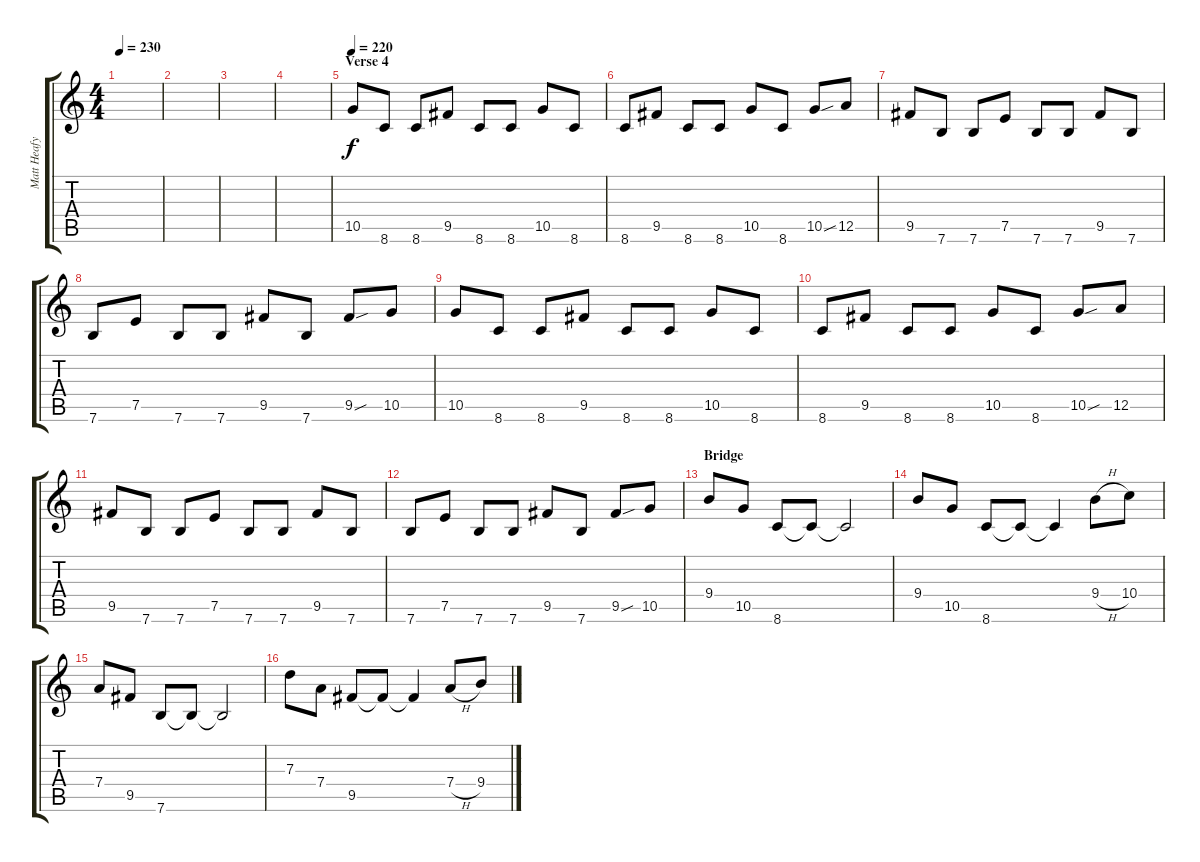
\track ("Matt Heafy Gtr. 2" "Matt Heafy") {instrument distortionguitar}
\staff {score tabs}
\tuning (E4 B3 G3 D3 A2 E2) {hide}
\ts (4 4)
\tempo 230
\clef g2
\ks c
|
|
|
|
\section ("" "Verse 4")
\tempo 220
10.5.8 8.6.8 8.6.8 9.5.8 8.6.8 8.6.8 10.5.8 8.6.8 |
8.6.8 9.5.8 8.6.8 8.6.8 10.5.8 8.6.8 10.5{sou}.8 12.5.8 |
9.5.8 7.6.8 7.6.8 7.5.8 7.6.8 7.6.8 9.5.8 7.6.8 |
7.6.8 7.5.8 7.6.8 7.6.8 9.5.8 7.6.8 9.5{sou}.8 10.5.8 |
10.5.8 8.6.8 8.6.8 9.5.8 8.6.8 8.6.8 10.5.8 8.6.8 |
8.6.8 9.5.8 8.6.8 8.6.8 10.5.8 8.6.8 10.5{sou}.8 12.5.8 |
9.5.8 7.6.8 7.6.8 7.5.8 7.6.8 7.6.8 9.5.8 7.6.8 |
7.6.8 7.5.8 7.6.8 7.6.8 9.5.8 7.6.8 9.5{sou}.8 10.5.8 |
\section ("" "Bridge")
9.4.8 10.5.8 8.6.8 8.6{t}.8 8.6{t}.2 |
9.4.8 10.5.8 8.6.8 8.6{t}.8 8.6{t}.4 9.4{h}.8 10.4.8 |
7.4.8 9.5.8 7.6.8 7.6{t}.8 7.6{t}.2 |
7.3.8 7.4.8 9.5.8 9.5{t}.8 9.5{t}.4 7.4{h}.8 9.4.8
